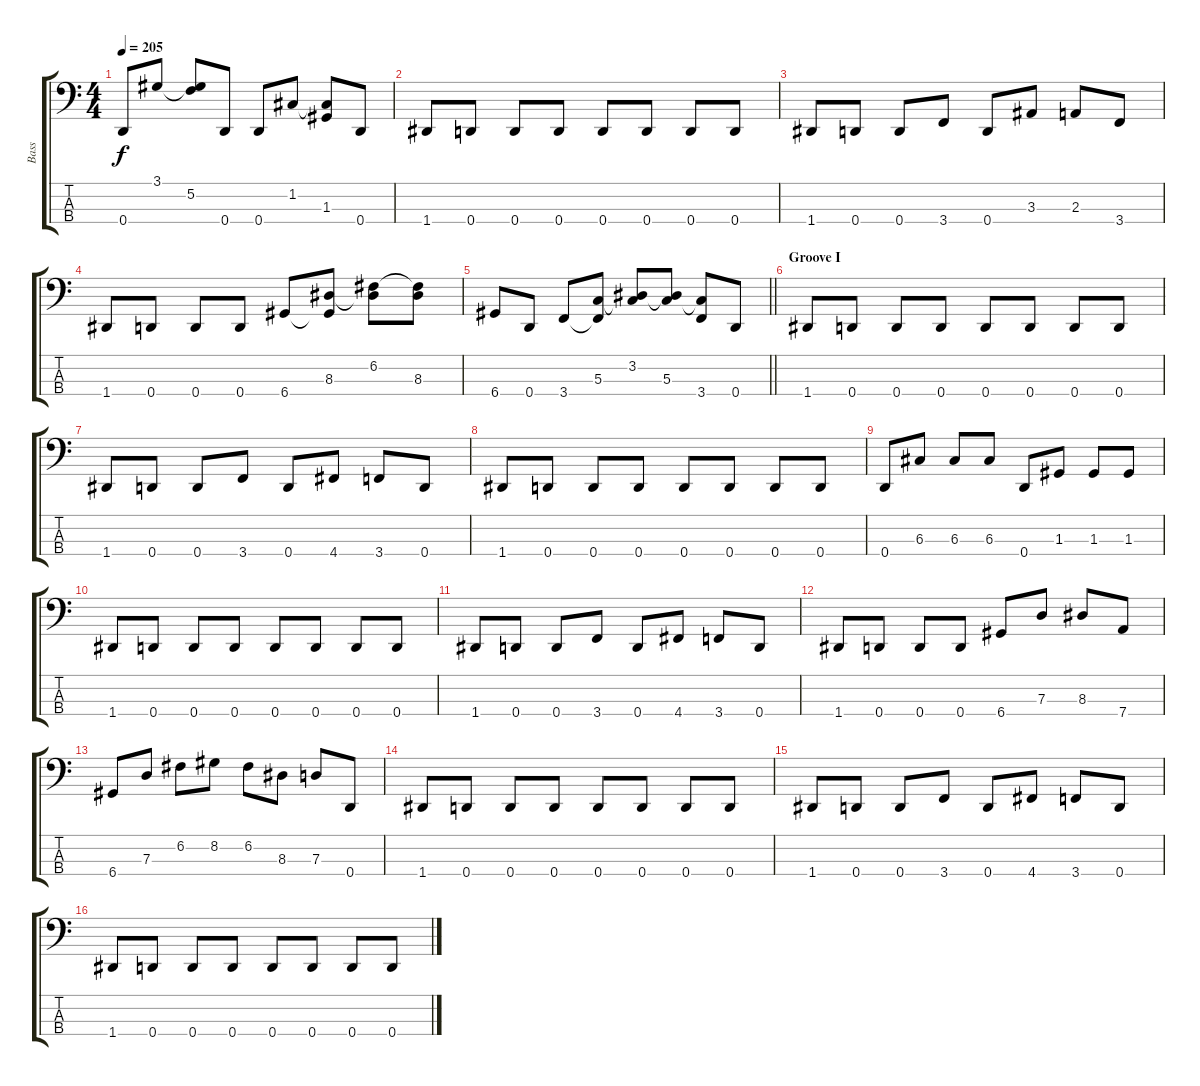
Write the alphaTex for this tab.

\track ("Bass" "Bass") {instrument electricbasspick}
\staff {score tabs}
\tuning (F2 C2 G1 D1) {hide}
\ts (4 4)
\tempo 205
\clef f4
\ks c
0.4.8{dy f} 3.1.8 (3.1{t} 5.2).8 0.4.8 0.4.8 1.2.8 (1.2{t} 1.3).8 0.4.8 |
1.4.8 0.4.8 0.4.8 0.4.8 0.4.8 0.4.8 0.4.8 0.4.8 |
1.4.8 0.4.8 0.4.8 3.4.8 0.4.8 3.3.8 2.3.8 3.4.8 |
1.4.8 0.4.8 0.4.8 0.4.8 6.4.8 (8.3 6.4{t}).8 (6.2 8.3{t}).8 (6.2{t} 8.3).8 |
\barLineRight lightlight
6.4.8 0.4.8 3.4.8 (5.3 3.4{t}).8 (3.2 5.3{t}).8 (3.2{t} 5.3).8 (5.3{t} 3.4).8 0.4.8 |
\section ("" "Groove I")
1.4.8 0.4.8 0.4.8 0.4.8 0.4.8 0.4.8 0.4.8 0.4.8 |
1.4.8 0.4.8 0.4.8 3.4.8 0.4.8 4.4.8 3.4.8 0.4.8 |
1.4.8 0.4.8 0.4.8 0.4.8 0.4.8 0.4.8 0.4.8 0.4.8 |
0.4.8 6.3.8 6.3.8 6.3.8 0.4.8 1.3.8 1.3.8 1.3.8 |
1.4.8 0.4.8 0.4.8 0.4.8 0.4.8 0.4.8 0.4.8 0.4.8 |
1.4.8 0.4.8 0.4.8 3.4.8 0.4.8 4.4.8 3.4.8 0.4.8 |
1.4.8 0.4.8 0.4.8 0.4.8 6.4.8 7.3.8 8.3.8 7.4.8 |
6.4.8 7.3.8 6.2.8 8.2.8 6.2.8 8.3.8 7.3.8 0.4.8 |
1.4.8 0.4.8 0.4.8 0.4.8 0.4.8 0.4.8 0.4.8 0.4.8 |
1.4.8 0.4.8 0.4.8 3.4.8 0.4.8 4.4.8 3.4.8 0.4.8 |
1.4.8 0.4.8 0.4.8 0.4.8 0.4.8 0.4.8 0.4.8 0.4.8
